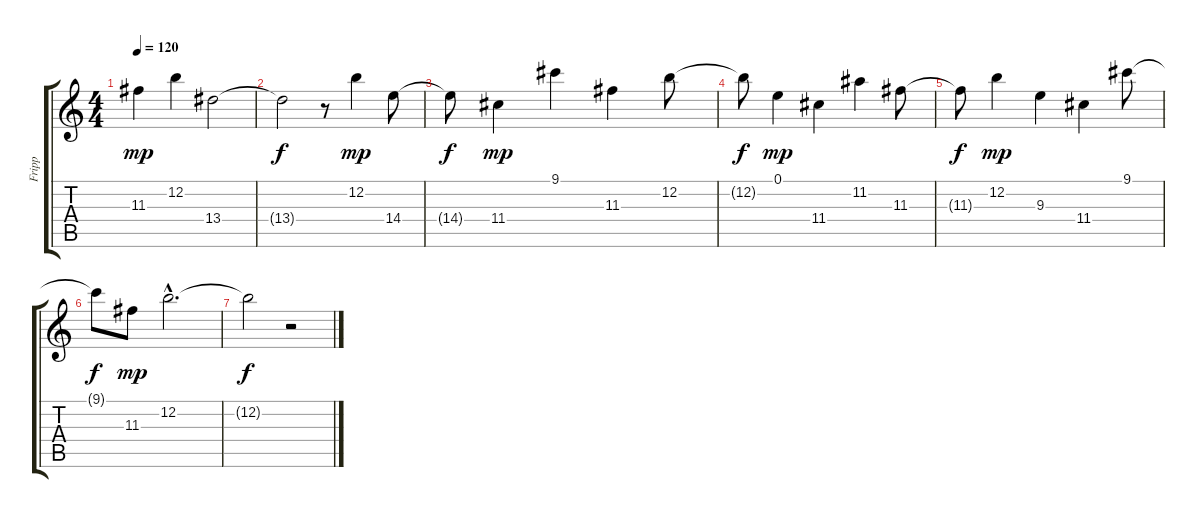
\track ("Fripp" "Fripp") {instrument acousticguitarnylon}
\staff {score tabs}
\tuning (E4 B3 G3 D3 A2 E2) {hide}
\ts (4 4)
\tempo 120
\clef g2
\ks c
11.3.4{dy mp} 12.2.4 13.4.2 |
13.4{t}.2{dy f} r.8 12.2.4{dy mp} 14.4.8 |
14.4{t}.8{dy f} 11.4.4{dy mp} 9.1.4 11.3.4 12.2.8 |
12.2{t}.8{dy f} 0.1.4{dy mp} 11.4.4 11.2.4 11.3.8 |
11.3{t}.8{dy f} 12.2.4{dy mp} 9.3.4 11.4.4 9.1.8 |
9.1{t}.8{dy f} 11.3.8{dy mp} 12.2{hac}.2{d} |
12.2{t}.2{dy f} r.2
